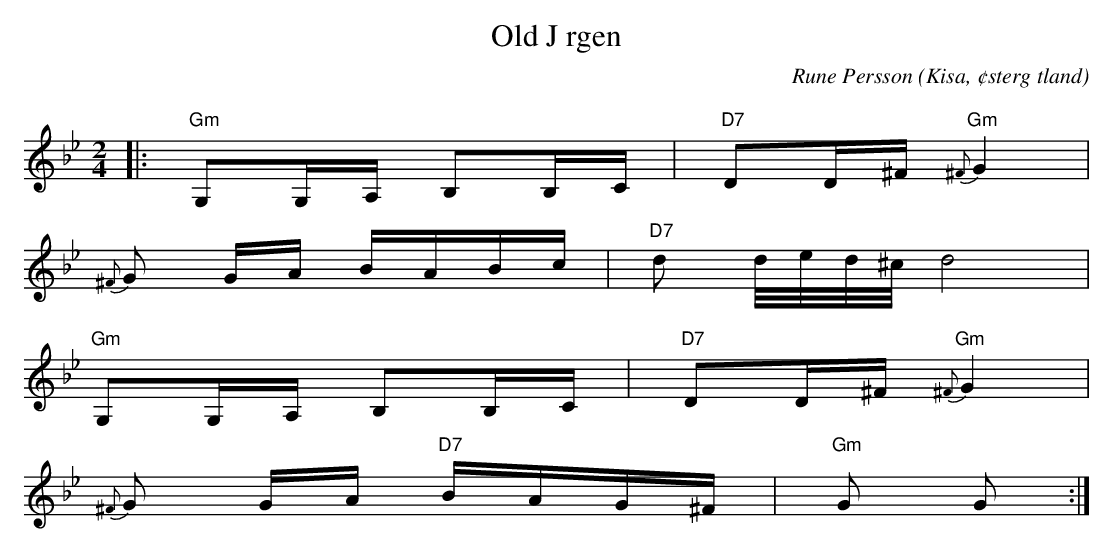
X:1
T:Old J rgen
C:Rune Persson
O:Kisa, ¢sterg tland
Q:60
M:2/4
L:1/8
K:Gm
|:"Gm"G,G,/A,/ B,B,/C/|"D7"DD/^F/"Gm" {^F}G2|
{^F}G G/A/ B/A/B/c/|"D7"d d/4e/4d/4^c/4 d4|
"Gm"G,G,/A,/ B,B,/C/|"D7"DD/^F/"Gm" {^F}G2|
{^F}G G/A/ "D7"B/A/G/^F/|"Gm"G G:|
